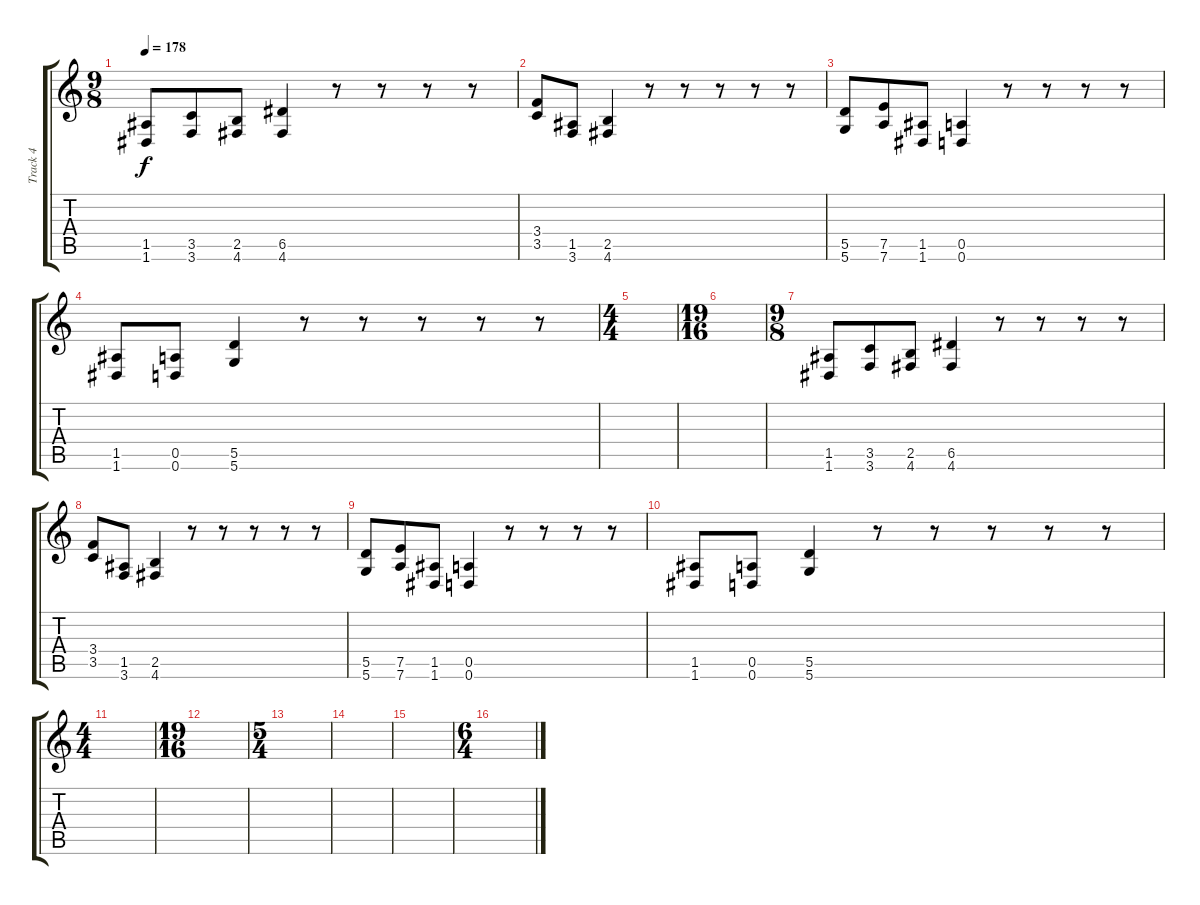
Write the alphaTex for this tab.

\track ("Track 4" "Track 4") {instrument distortionguitar}
\staff {score tabs}
\tuning (E4 B3 G3 D3 A2 D2) {hide}
\ts (9 8)
\tempo 178
\clef g2
\ks c
(1.5 1.6).8{dy f} (3.5 3.6).8 (2.5 4.6).8 (6.5 4.6).4 r.8 r.8 r.8 r.8 |
(3.4 3.5).8 (1.5 3.6).8 (2.5 4.6).4 r.8 r.8 r.8 r.8 r.8 |
(5.5 5.6).8 (7.5 7.6).8 (1.5 1.6).8 (0.5 0.6).4 r.8 r.8 r.8 r.8 |
(1.5 1.6).8 (0.5 0.6).8 (5.5 5.6).4 r.8 r.8 r.8 r.8 r.8 |
\ts (4 4)
|
\ts (19 16)
|
\ts (9 8)
(1.5 1.6).8 (3.5 3.6).8 (2.5 4.6).8 (6.5 4.6).4 r.8 r.8 r.8 r.8 |
(3.4 3.5).8 (1.5 3.6).8 (2.5 4.6).4 r.8 r.8 r.8 r.8 r.8 |
(5.5 5.6).8 (7.5 7.6).8 (1.5 1.6).8 (0.5 0.6).4 r.8 r.8 r.8 r.8 |
(1.5 1.6).8 (0.5 0.6).8 (5.5 5.6).4 r.8 r.8 r.8 r.8 r.8 |
\ts (4 4)
|
\ts (19 16)
|
\ts (5 4)
|
|
|
\ts (6 4)
